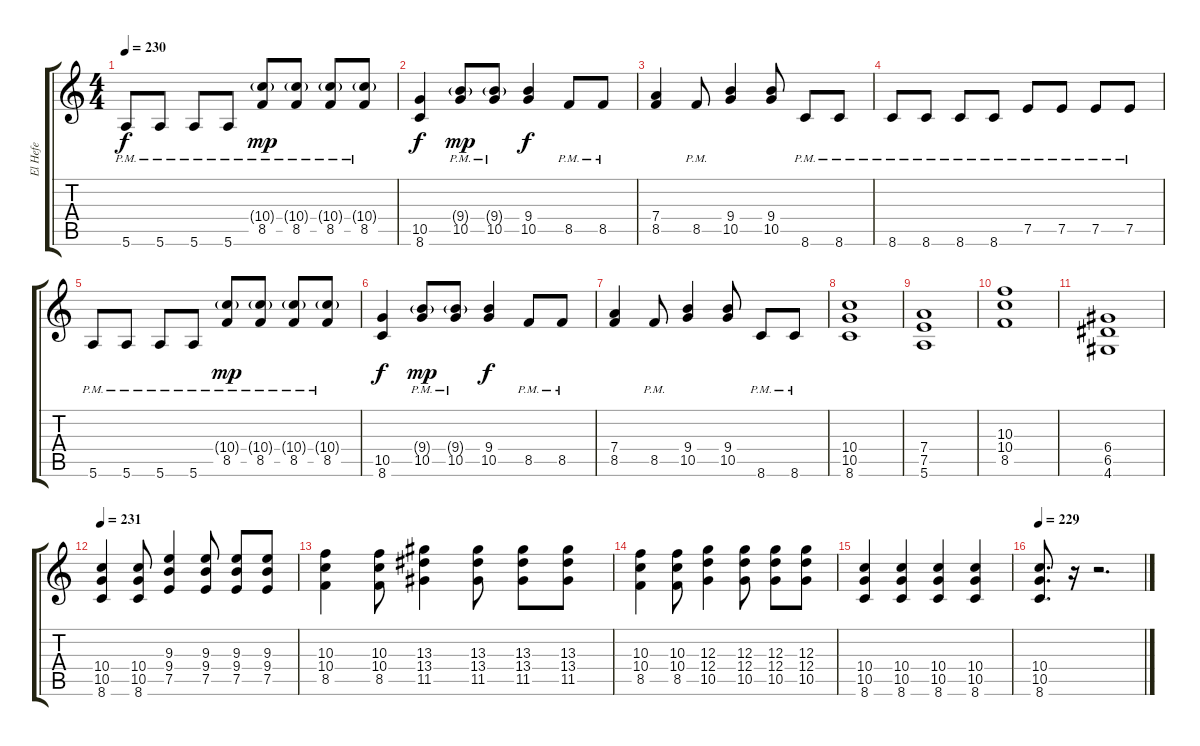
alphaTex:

\track ("El Hefe" "El Hefe") {instrument distortionguitar}
\staff {score tabs}
\tuning (E4 B3 G3 D3 A2 E2) {hide}
\ts (4 4)
\tempo 230
\clef g2
\ks c
5.6{pm}.8{dy f} 5.6{pm}.8 5.6{pm}.8 5.6{pm}.8 (10.4{g pm} 8.5{pm}).8{dy mp} (10.4{g pm} 8.5{pm}).8 (10.4{g pm} 8.5{pm}).8 (10.4{g pm} 8.5{pm}).8 |
(10.5 8.6).4{dy f} (9.4{g pm} 10.5{pm}).8{dy mp} (9.4{g pm} 10.5{pm}).8 (9.4 10.5).4{dy f} 8.5{pm}.8 8.5{pm}.8 |
(7.4 8.5).4 8.5{pm}.8 (9.4 10.5).4 (9.4 10.5).8 8.6{pm}.8 8.6{pm}.8 |
8.6{pm}.8 8.6{pm}.8 8.6{pm}.8 8.6{pm}.8 7.5{pm}.8 7.5{pm}.8 7.5{pm}.8 7.5{pm}.8 |
5.6{pm}.8 5.6{pm}.8 5.6{pm}.8 5.6{pm}.8 (10.4{g pm} 8.5{pm}).8{dy mp} (10.4{g pm} 8.5{pm}).8 (10.4{g pm} 8.5{pm}).8 (10.4{g pm} 8.5{pm}).8 |
(10.5 8.6).4{dy f} (9.4{g pm} 10.5{pm}).8{dy mp} (9.4{g pm} 10.5{pm}).8 (9.4 10.5).4{dy f} 8.5{pm}.8 8.5{pm}.8 |
(7.4 8.5).4 8.5{pm}.8 (9.4 10.5).4 (9.4 10.5).8 8.6{pm}.8 8.6{pm}.8 |
(10.4 10.5 8.6).1 |
(7.4 7.5 5.6).1 |
(10.3 10.4 8.5).1 |
(6.4 6.5 4.6).1 |
\tempo 231
(10.4 10.5 8.6).4 (10.4 10.5 8.6).8 (9.3 9.4 7.5).4 (9.3 9.4 7.5).8 (9.3 9.4 7.5).8 (9.3 9.4 7.5).8 |
(10.3 10.4 8.5).4 (10.3 10.4 8.5).8 (13.3 13.4 11.5).4 (13.3 13.4 11.5).8 (13.3 13.4 11.5).8 (13.3 13.4 11.5).8 |
(10.3 10.4 8.5).4 (10.3 10.4 8.5).8 (12.3 12.4 10.5).4 (12.3 12.4 10.5).8 (12.3 12.4 10.5).8 (12.3 12.4 10.5).8 |
(10.4 10.5 8.6).4 (10.4 10.5 8.6).4 (10.4 10.5 8.6).4 (10.4 10.5 8.6).4 |
\tempo 229
(10.4 10.5 8.6).8{d} r.16 r.2{d}
